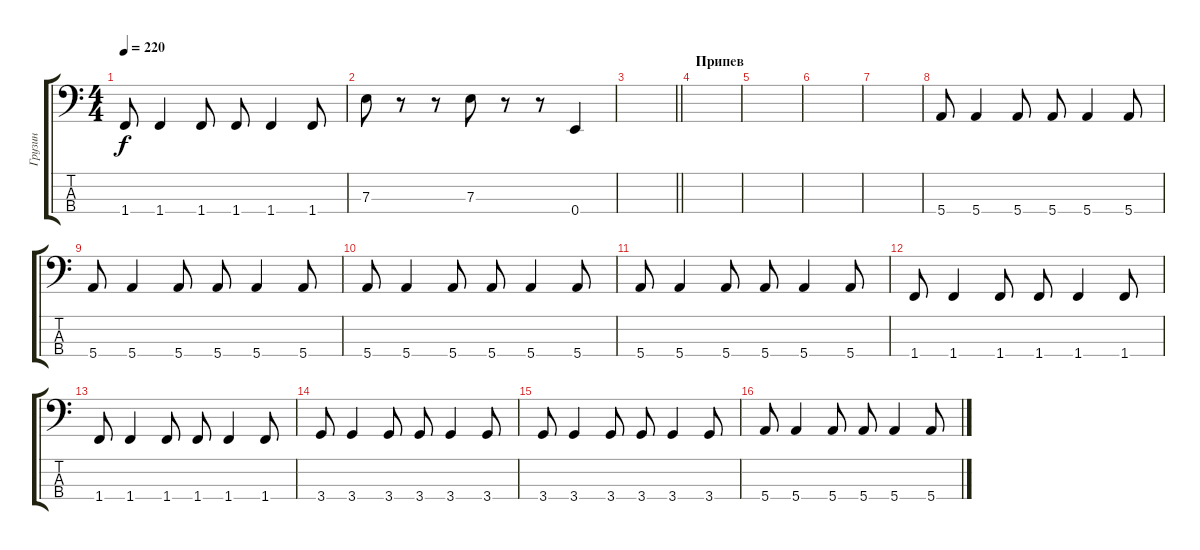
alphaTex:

\track ("Грузин" "Грузин") {instrument electricbassfinger}
\staff {score tabs}
\tuning (G2 D2 A1 E1) {hide}
\ts (4 4)
\tempo 220
\clef f4
\ks c
1.4.8{dy f} 1.4.4 1.4.8 1.4.8 1.4.4 1.4.8 |
7.3.8 r.8 r.8 7.3.8 r.8 r.8 0.4.4 |
\barLineRight lightlight
|
\section ("" "Припев")
|
|
|
|
5.4.8 5.4.4 5.4.8 5.4.8 5.4.4 5.4.8 |
5.4.8 5.4.4 5.4.8 5.4.8 5.4.4 5.4.8 |
5.4.8 5.4.4 5.4.8 5.4.8 5.4.4 5.4.8 |
5.4.8 5.4.4 5.4.8 5.4.8 5.4.4 5.4.8 |
1.4.8 1.4.4 1.4.8 1.4.8 1.4.4 1.4.8 |
1.4.8 1.4.4 1.4.8 1.4.8 1.4.4 1.4.8 |
3.4.8 3.4.4 3.4.8 3.4.8 3.4.4 3.4.8 |
3.4.8 3.4.4 3.4.8 3.4.8 3.4.4 3.4.8 |
5.4.8 5.4.4 5.4.8 5.4.8 5.4.4 5.4.8
